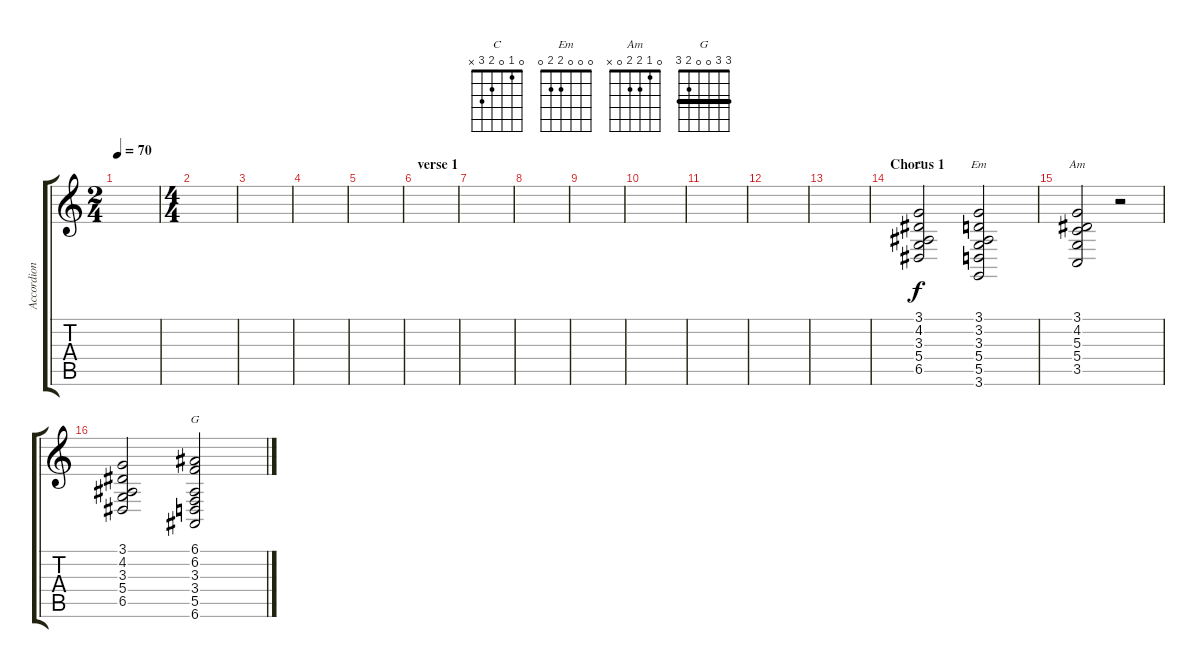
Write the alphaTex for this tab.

\track ("Accordion" "Accordion") {instrument accordion}
\staff {score tabs}
\tuning (E4 B3 G3 D3 A2 E2) {hide}
\chord ("C" 0 1 0 2 3 x)
\chord ("Em" 0 0 0 2 2 0)
\chord ("Am" 0 1 2 2 0 x)
\chord ("G" 3 3 0 0 2 3) {barre 3}
\ts (2 4)
\tempo 70
\clef g2
\ks c
|
\ts (4 4)
|
|
|
|
\section ("" "verse 1")
|
|
|
|
|
|
|
|
\section ("" "Chorus 1")
(3.1 4.2 3.3 5.4 6.5).2{ch "C"} (3.1 3.2 3.3 5.4 5.5 3.6).2{ch "Em"} |
(3.1 4.2 5.3 5.4 3.5).2{ch "Am"} r.2 |
(3.1 4.2 3.3 5.4 6.5).2 (6.1 6.2 3.3 3.4 5.5 6.6).2{ch "G"}
